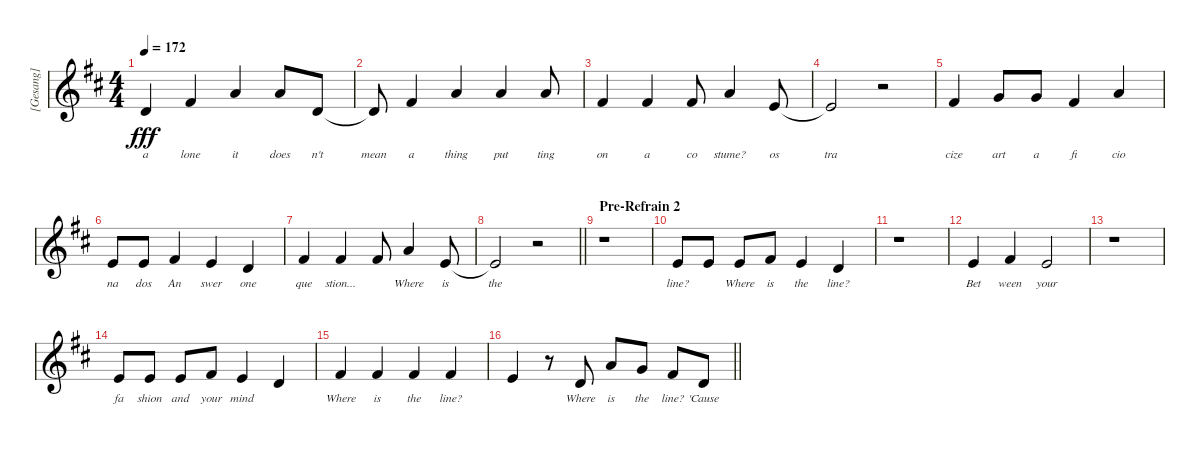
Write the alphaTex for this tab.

\track ("[Gesang]" "[Gesang]") {instrument tenorsax}
\staff {score}
\tuning (E4 B3 G3 D3 A2 E2) {hide}
\ts (4 4)
\tempo 172
\clef g2
\ks d
3.2.4{lyrics (0 "a") lyrics (1 "") lyrics (2 "") lyrics (3 "") lyrics (4 "") dy fff} 2.1.4{lyrics (0 "lone") lyrics (1 "") lyrics (2 "") lyrics (3 "") lyrics (4 "")} 5.1.4{lyrics (0 "it") lyrics (1 "") lyrics (2 "") lyrics (3 "") lyrics (4 "")} 5.1.8{lyrics (0 "does") lyrics (1 "") lyrics (2 "") lyrics (3 "") lyrics (4 "")} 3.2.8{lyrics (0 "n't") lyrics (1 "") lyrics (2 "") lyrics (3 "") lyrics (4 "")} |
3.2{t}.8{lyrics (0 "mean") lyrics (1 "") lyrics (2 "") lyrics (3 "") lyrics (4 "")} 2.1.4{lyrics (0 "a") lyrics (1 "") lyrics (2 "") lyrics (3 "") lyrics (4 "")} 5.1.4{lyrics (0 "thing") lyrics (1 "") lyrics (2 "") lyrics (3 "") lyrics (4 "")} 5.1.4{lyrics (0 "put") lyrics (1 "") lyrics (2 "") lyrics (3 "") lyrics (4 "")} 5.1.8{lyrics (0 "ting") lyrics (1 "") lyrics (2 "") lyrics (3 "") lyrics (4 "")} |
7.2.4{lyrics (0 "on") lyrics (1 "") lyrics (2 "") lyrics (3 "") lyrics (4 "")} 7.2.4{lyrics (0 "a") lyrics (1 "") lyrics (2 "") lyrics (3 "") lyrics (4 "")} 7.2.8{lyrics (0 "co") lyrics (1 "") lyrics (2 "") lyrics (3 "") lyrics (4 "")} 10.2.4{lyrics (0 "stume?") lyrics (1 "") lyrics (2 "") lyrics (3 "") lyrics (4 "")} 5.2.8{lyrics (0 "os") lyrics (1 "") lyrics (2 "") lyrics (3 "") lyrics (4 "")} |
5.2{t}.2{lyrics (0 "tra") lyrics (1 "") lyrics (2 "") lyrics (3 "") lyrics (4 "")} r.2 |
7.2.4{lyrics (0 "cize") lyrics (1 "") lyrics (2 "") lyrics (3 "") lyrics (4 "")} 8.2.8{lyrics (0 "art") lyrics (1 "") lyrics (2 "") lyrics (3 "") lyrics (4 "")} 8.2.8{lyrics (0 "a") lyrics (1 "") lyrics (2 "") lyrics (3 "") lyrics (4 "")} 7.2.4{lyrics (0 "fi") lyrics (1 "") lyrics (2 "") lyrics (3 "") lyrics (4 "")} 10.2.4{lyrics (0 "cio") lyrics (1 "") lyrics (2 "") lyrics (3 "") lyrics (4 "")} |
5.2.8{lyrics (0 "na") lyrics (1 "") lyrics (2 "") lyrics (3 "") lyrics (4 "")} 5.2.8{lyrics (0 "dos") lyrics (1 "") lyrics (2 "") lyrics (3 "") lyrics (4 "")} 7.2.4{lyrics (0 "An") lyrics (1 "") lyrics (2 "") lyrics (3 "") lyrics (4 "")} 5.2.4{lyrics (0 "swer") lyrics (1 "") lyrics (2 "") lyrics (3 "") lyrics (4 "")} 3.2.4{lyrics (0 "one") lyrics (1 "") lyrics (2 "") lyrics (3 "") lyrics (4 "")} |
7.2.4{lyrics (0 "que") lyrics (1 "") lyrics (2 "") lyrics (3 "") lyrics (4 "")} 7.2.4{lyrics (0 "stion...") lyrics (1 "") lyrics (2 "") lyrics (3 "") lyrics (4 "")} 7.2.8{lyrics (0 "") lyrics (1 "") lyrics (2 "") lyrics (3 "") lyrics (4 "")} 10.2.4{lyrics (0 "Where") lyrics (1 "") lyrics (2 "") lyrics (3 "") lyrics (4 "")} 5.2.8{lyrics (0 "is") lyrics (1 "") lyrics (2 "") lyrics (3 "") lyrics (4 "")} |
\barLineRight lightlight
5.2{t}.2{lyrics (0 "the") lyrics (1 "") lyrics (2 "") lyrics (3 "") lyrics (4 "")} r.2 |
\section ("" "Pre-Refrain 2")
r.1 |
5.2.8{lyrics (0 "line?") lyrics (1 "") lyrics (2 "") lyrics (3 "") lyrics (4 "")} 5.2.8{lyrics (0 "") lyrics (1 "") lyrics (2 "") lyrics (3 "") lyrics (4 "")} 5.2.8{lyrics (0 "Where") lyrics (1 "") lyrics (2 "") lyrics (3 "") lyrics (4 "")} 7.2.8{lyrics (0 "is") lyrics (1 "") lyrics (2 "") lyrics (3 "") lyrics (4 "")} 5.2.4{lyrics (0 "the") lyrics (1 "") lyrics (2 "") lyrics (3 "") lyrics (4 "")} 3.2.4{lyrics (0 "line?") lyrics (1 "") lyrics (2 "") lyrics (3 "") lyrics (4 "")} |
r.1 |
5.2.4{lyrics (0 "Bet") lyrics (1 "") lyrics (2 "") lyrics (3 "") lyrics (4 "")} 7.2.4{lyrics (0 "ween") lyrics (1 "") lyrics (2 "") lyrics (3 "") lyrics (4 "")} 5.2.2{lyrics (0 "your") lyrics (1 "") lyrics (2 "") lyrics (3 "") lyrics (4 "")} |
r.1 |
5.2.8{lyrics (0 "fa") lyrics (1 "") lyrics (2 "") lyrics (3 "") lyrics (4 "")} 5.2.8{lyrics (0 "shion") lyrics (1 "") lyrics (2 "") lyrics (3 "") lyrics (4 "")} 5.2.8{lyrics (0 "and") lyrics (1 "") lyrics (2 "") lyrics (3 "") lyrics (4 "")} 7.2.8{lyrics (0 "your") lyrics (1 "") lyrics (2 "") lyrics (3 "") lyrics (4 "")} 5.2.4{lyrics (0 "mind") lyrics (1 "") lyrics (2 "") lyrics (3 "") lyrics (4 "")} 3.2.4{lyrics (0 "") lyrics (1 "") lyrics (2 "") lyrics (3 "") lyrics (4 "")} |
7.2.4{lyrics (0 "Where") lyrics (1 "") lyrics (2 "") lyrics (3 "") lyrics (4 "")} 7.2.4{lyrics (0 "is") lyrics (1 "") lyrics (2 "") lyrics (3 "") lyrics (4 "")} 7.2.4{lyrics (0 "the") lyrics (1 "") lyrics (2 "") lyrics (3 "") lyrics (4 "")} 7.2.4{lyrics (0 "line?") lyrics (1 "") lyrics (2 "") lyrics (3 "") lyrics (4 "")} |
\barLineRight lightlight
5.2.4{lyrics (0 "") lyrics (1 "") lyrics (2 "") lyrics (3 "") lyrics (4 "")} r.8 3.2.8{lyrics (0 "Where") lyrics (1 "") lyrics (2 "") lyrics (3 "") lyrics (4 "")} 10.2.8{lyrics (0 "is") lyrics (1 "") lyrics (2 "") lyrics (3 "") lyrics (4 "")} 8.2.8{lyrics (0 "the") lyrics (1 "") lyrics (2 "") lyrics (3 "") lyrics (4 "")} 7.2.8{lyrics (0 "line?") lyrics (1 "") lyrics (2 "") lyrics (3 "") lyrics (4 "")} 3.2.8{lyrics (0 "'Cause") lyrics (1 "") lyrics (2 "") lyrics (3 "") lyrics (4 "")}
